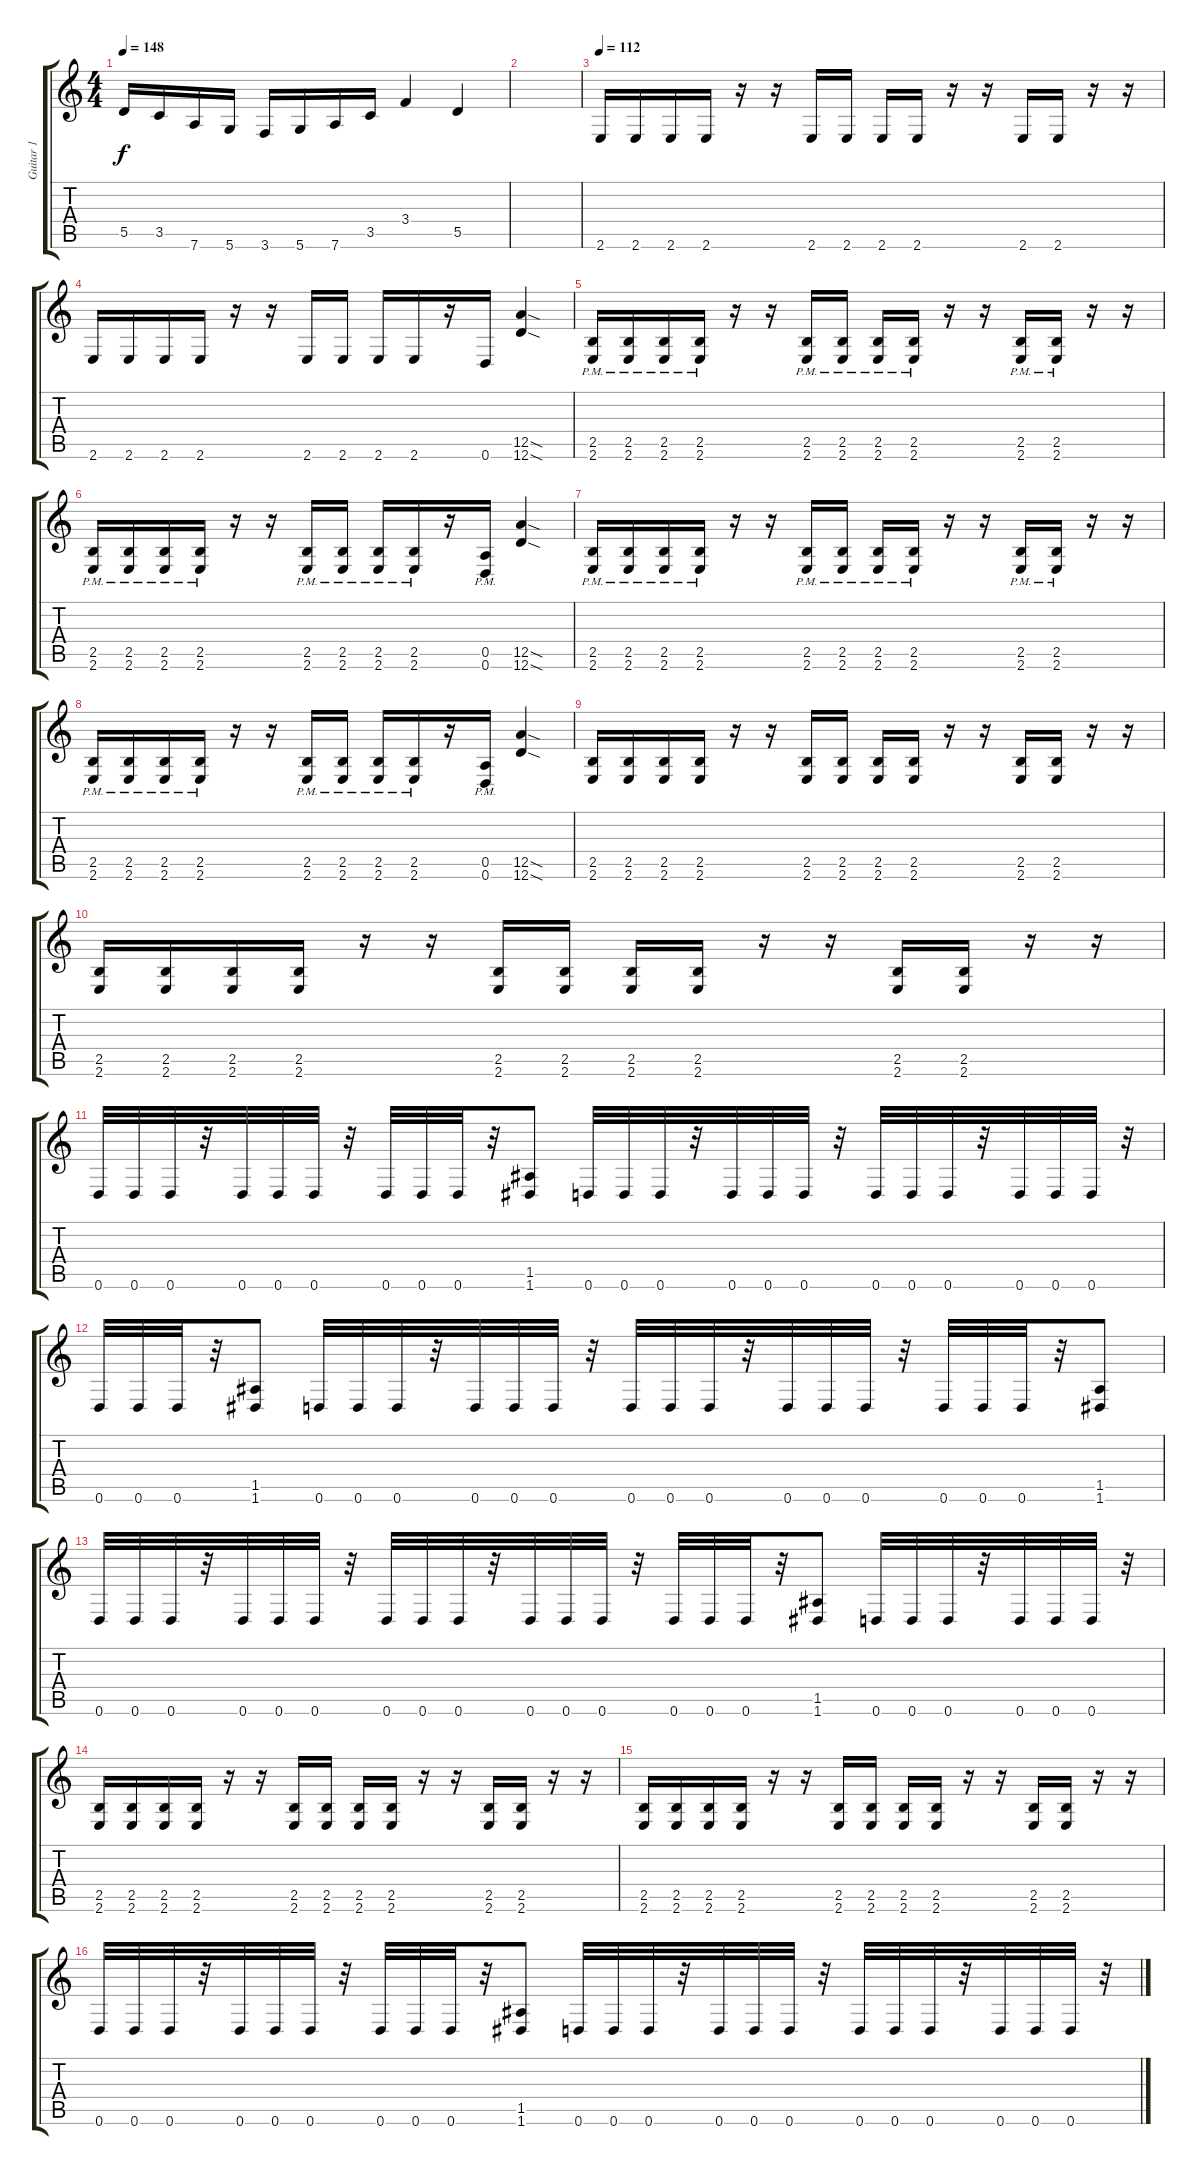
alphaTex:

\track ("Guitar 1" "Guitar 1") {instrument distortionguitar}
\staff {score tabs}
\tuning (E4 B3 G3 D3 A2 D2) {hide}
\ts (4 4)
\tempo 148
\clef g2
\ks c
5.5.16{dy f} 3.5.16 7.6.16 5.6.16 3.6.16 5.6.16 7.6.16 3.5.16 3.4.4 5.5.4 |
|
\tempo 112
2.6.16 2.6.16 2.6.16 2.6.16 r.16 r.16 2.6.16 2.6.16 2.6.16 2.6.16 r.16 r.16 2.6.16 2.6.16 r.16 r.16 |
2.6.16 2.6.16 2.6.16 2.6.16 r.16 r.16 2.6.16 2.6.16 2.6.16 2.6.16 r.16 0.6.16 (12.5{sod} 12.6{sod}).4 |
(2.5{pm} 2.6{pm}).16 (2.5{pm} 2.6{pm}).16 (2.5{pm} 2.6{pm}).16 (2.5{pm} 2.6{pm}).16 r.16 r.16 (2.5{pm} 2.6{pm}).16 (2.5{pm} 2.6{pm}).16 (2.5{pm} 2.6{pm}).16 (2.5{pm} 2.6{pm}).16 r.16 r.16 (2.5{pm} 2.6{pm}).16 (2.5{pm} 2.6{pm}).16 r.16 r.16 |
(2.5{pm} 2.6{pm}).16 (2.5{pm} 2.6{pm}).16 (2.5{pm} 2.6{pm}).16 (2.5{pm} 2.6{pm}).16 r.16 r.16 (2.5{pm} 2.6{pm}).16 (2.5{pm} 2.6{pm}).16 (2.5{pm} 2.6{pm}).16 (2.5{pm} 2.6{pm}).16 r.16 (0.5{pm} 0.6{pm}).16 (12.5{sod} 12.6{sod}).4 |
(2.5{pm} 2.6{pm}).16 (2.5{pm} 2.6{pm}).16 (2.5{pm} 2.6{pm}).16 (2.5{pm} 2.6{pm}).16 r.16 r.16 (2.5{pm} 2.6{pm}).16 (2.5{pm} 2.6{pm}).16 (2.5{pm} 2.6{pm}).16 (2.5{pm} 2.6{pm}).16 r.16 r.16 (2.5{pm} 2.6{pm}).16 (2.5{pm} 2.6{pm}).16 r.16 r.16 |
(2.5{pm} 2.6{pm}).16 (2.5{pm} 2.6{pm}).16 (2.5{pm} 2.6{pm}).16 (2.5{pm} 2.6{pm}).16 r.16 r.16 (2.5{pm} 2.6{pm}).16 (2.5{pm} 2.6{pm}).16 (2.5{pm} 2.6{pm}).16 (2.5{pm} 2.6{pm}).16 r.16 (0.5{pm} 0.6{pm}).16 (12.5{sod} 12.6{sod}).4 |
(2.5 2.6).16 (2.5 2.6).16 (2.5 2.6).16 (2.5 2.6).16 r.16 r.16 (2.5 2.6).16 (2.5 2.6).16 (2.5 2.6).16 (2.5 2.6).16 r.16 r.16 (2.5 2.6).16 (2.5 2.6).16 r.16 r.16 |
(2.5 2.6).16 (2.5 2.6).16 (2.5 2.6).16 (2.5 2.6).16 r.16 r.16 (2.5 2.6).16 (2.5 2.6).16 (2.5 2.6).16 (2.5 2.6).16 r.16 r.16 (2.5 2.6).16 (2.5 2.6).16 r.16 r.16 |
0.6.32 0.6.32 0.6.32 r.32 0.6.32 0.6.32 0.6.32 r.32 0.6.32 0.6.32 0.6.32 r.32 (1.5 1.6).8 0.6.32 0.6.32 0.6.32 r.32 0.6.32 0.6.32 0.6.32 r.32 0.6.32 0.6.32 0.6.32 r.32 0.6.32 0.6.32 0.6.32 r.32 |
0.6.32 0.6.32 0.6.32 r.32 (1.5 1.6).8 0.6.32 0.6.32 0.6.32 r.32 0.6.32 0.6.32 0.6.32 r.32 0.6.32 0.6.32 0.6.32 r.32 0.6.32 0.6.32 0.6.32 r.32 0.6.32 0.6.32 0.6.32 r.32 (1.5 1.6).8 |
0.6.32 0.6.32 0.6.32 r.32 0.6.32 0.6.32 0.6.32 r.32 0.6.32 0.6.32 0.6.32 r.32 0.6.32 0.6.32 0.6.32 r.32 0.6.32 0.6.32 0.6.32 r.32 (1.5 1.6).8 0.6.32 0.6.32 0.6.32 r.32 0.6.32 0.6.32 0.6.32 r.32 |
(2.5 2.6).16 (2.5 2.6).16 (2.5 2.6).16 (2.5 2.6).16 r.16 r.16 (2.5 2.6).16 (2.5 2.6).16 (2.5 2.6).16 (2.5 2.6).16 r.16 r.16 (2.5 2.6).16 (2.5 2.6).16 r.16 r.16 |
(2.5 2.6).16 (2.5 2.6).16 (2.5 2.6).16 (2.5 2.6).16 r.16 r.16 (2.5 2.6).16 (2.5 2.6).16 (2.5 2.6).16 (2.5 2.6).16 r.16 r.16 (2.5 2.6).16 (2.5 2.6).16 r.16 r.16 |
0.6.32 0.6.32 0.6.32 r.32 0.6.32 0.6.32 0.6.32 r.32 0.6.32 0.6.32 0.6.32 r.32 (1.5 1.6).8 0.6.32 0.6.32 0.6.32 r.32 0.6.32 0.6.32 0.6.32 r.32 0.6.32 0.6.32 0.6.32 r.32 0.6.32 0.6.32 0.6.32 r.32
